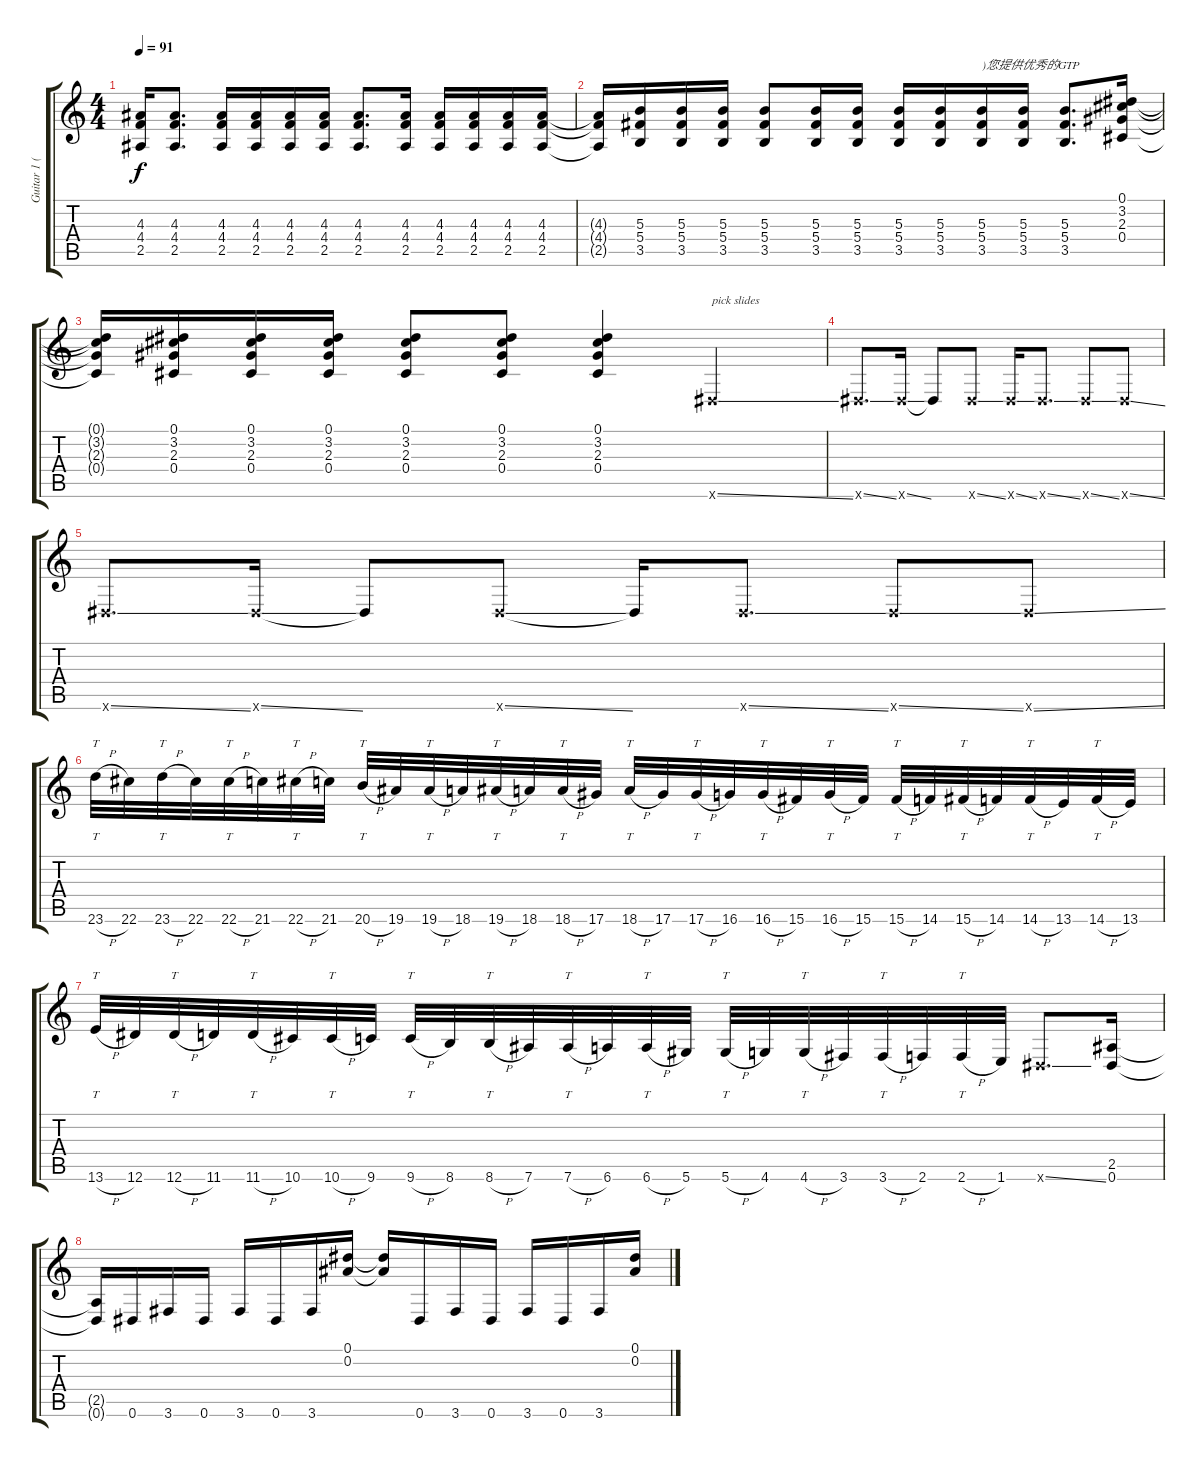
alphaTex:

\track ("Guitar 1 (Rhythm)" "Guitar 1 (") {instrument distortionguitar}
\staff {score tabs}
\tuning (Eb4 Bb3 Gb3 Db3 Ab2 Eb2) {hide}
\ts (4 4)
\tempo 91
\clef g2
\ks c
(4.3{t} 4.4{t} 2.5{t}).16{dy f} (4.3 4.4 2.5).8{d} (4.3 4.4 2.5).16 (4.3 4.4 2.5).16 (4.3 4.4 2.5).16 (4.3 4.4 2.5).16 (4.3 4.4 2.5).8{d} (4.3 4.4 2.5).16 (4.3 4.4 2.5).16 (4.3 4.4 2.5).16 (4.3 4.4 2.5).16 (4.3 4.4 2.5).16 |
(4.3{t} 4.4{t} 2.5{t}).16 (5.3 5.4 3.5).16 (5.3 5.4 3.5).16 (5.3 5.4 3.5).16 (5.3 5.4 3.5).8 (5.3 5.4 3.5).16 (5.3 5.4 3.5).16 (5.3 5.4 3.5).16 (5.3 5.4 3.5).16 (5.3 5.4 3.5).16{txt ")您提供优秀的GTP"} (5.3 5.4 3.5).16 (5.3 5.4 3.5).8{d} (0.1 3.2 2.3 0.4).16 |
(0.1{t} 3.2{t} 2.3{t} 0.4{t}).16 (0.1 3.2 2.3 0.4).16 (0.1 3.2 2.3 0.4).16 (0.1 3.2 2.3 0.4).16 (0.1 3.2 2.3 0.4).8 (0.1 3.2 2.3 0.4).8 (0.1 3.2 2.3 0.4).4 0.6{ss x}.4{txt "pick slides"} |
0.6{ss x}.8{d} 0.6{ss x}.16 0.6{t}.8 0.6{ss x}.8 0.6{ss x}.16 0.6{ss x}.8{d} 0.6{ss x}.8 0.6{ss x}.8 |
0.6{ss x}.8{d} 0.6{ss x}.16 0.6{t}.8 0.6{ss x}.8 0.6{t}.16 0.6{ss x}.8{d} 0.6{ss x}.8 0.6{ss x}.8 |
23.6{h}.32{tt} 22.6.32 23.6{h}.32{tt} 22.6.32 22.6{h}.32{tt} 21.6.32 22.6{h}.32{tt} 21.6.32 20.6{h}.32{tt} 19.6.32 19.6{h}.32{tt} 18.6.32 19.6{h}.32{tt} 18.6.32 18.6{h}.32{tt} 17.6.32 18.6{h}.32{tt} 17.6.32 17.6{h}.32{tt} 16.6.32 16.6{h}.32{tt} 15.6.32 16.6{h}.32{tt} 15.6.32 15.6{h}.32{tt} 14.6.32 15.6{h}.32{tt} 14.6.32 14.6{h}.32{tt} 13.6.32 14.6{h}.32{tt} 13.6.32 |
13.6{h}.32{tt} 12.6.32 12.6{h}.32{tt} 11.6.32 11.6{h}.32{tt} 10.6.32 10.6{h}.32{tt} 9.6.32 9.6{h}.32{tt} 8.6.32 8.6{h}.32{tt} 7.6.32 7.6{h}.32{tt} 6.6.32 6.6{h}.32{tt} 5.6.32 5.6{h}.32{tt} 4.6.32 4.6{h}.32{tt} 3.6.32 3.6{h}.32{tt} 2.6.32 2.6{h}.32{tt} 1.6.32 0.6{ss x}.8{d} (2.5 0.6).16 |
(2.5{t} 0.6{t}).16 0.6.16 3.6.16 0.6.16 3.6.16 0.6.16 3.6.16 (0.1 0.2).16 (0.1{t} 0.2{t}).16 0.6.16 3.6.16 0.6.16 3.6.16 0.6.16 3.6.16 (0.1 0.2).16
